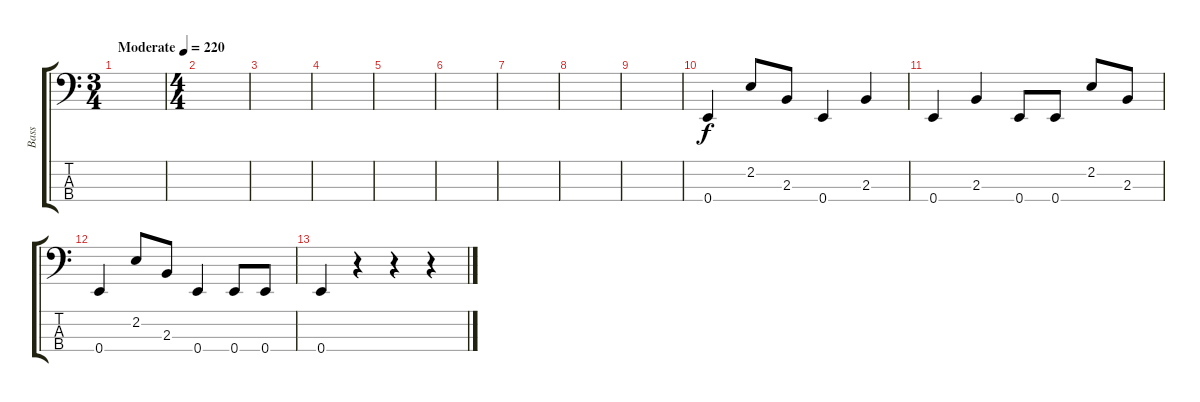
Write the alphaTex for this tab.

\track ("Bass" "Bass") {instrument electricbassfinger}
\staff {score tabs}
\tuning (G2 D2 A1 E1) {hide}
\ts (3 4)
\tempo (220 "Moderate")
\clef f4
\ks c
|
\ts (4 4)
|
|
|
|
|
|
|
|
0.4.4 2.2.8 2.3.8 0.4.4 2.3.4 |
0.4.4 2.3.4 0.4.8 0.4.8 2.2.8 2.3.8 |
0.4.4 2.2.8 2.3.8 0.4.4 0.4.8 0.4.8 |
0.4.4 r.4 r.4 r.4
